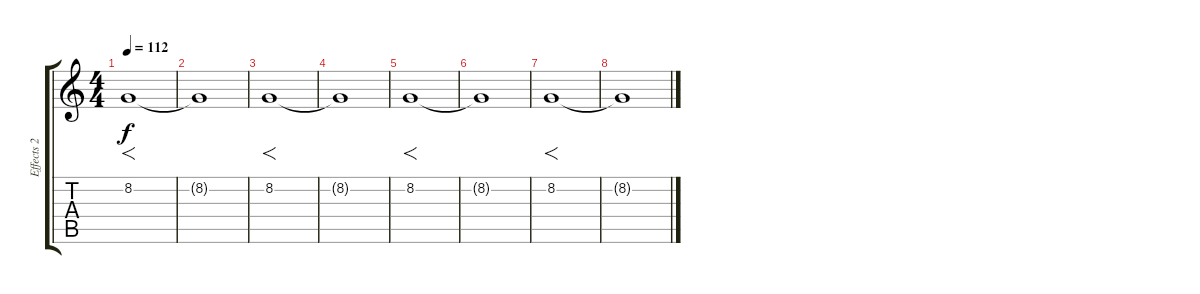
\track ("Effects 2" "Effects 2") {instrument viola}
\staff {score tabs}
\tuning (E4 B3 G3 D3 A2 E2) {hide}
\ts (4 4)
\tempo 112
\clef g2
\ks c
8.2.1{f dy f} |
8.2{t}.1 |
8.2.1{f} |
8.2{t}.1 |
8.2.1{f} |
8.2{t}.1 |
8.2.1{f} |
8.2{t}.1
